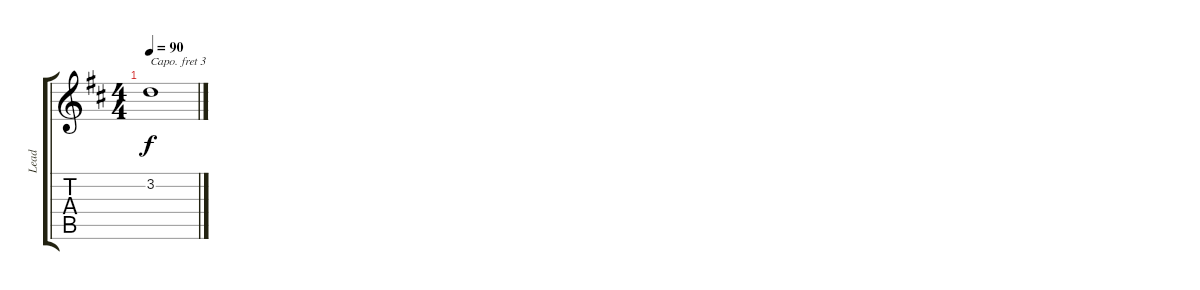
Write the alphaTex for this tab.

\track ("Lead" "Lead") {instrument electricguitarjazz}
\staff {score tabs}
\capo 3
\tuning (Db4 Ab3 E3 B2 Gb2 Db2) {hide}
\ts (4 4)
\tempo 90
\clef g2
\ks d
3.2{t}.1{dy f}
